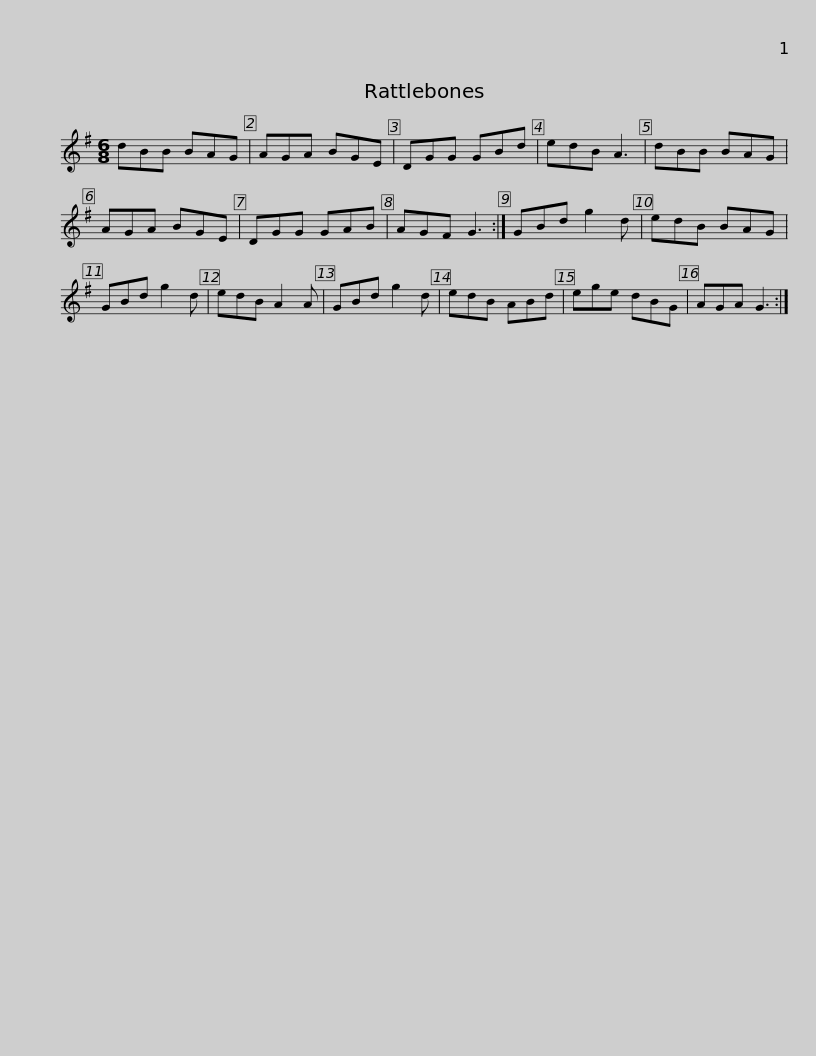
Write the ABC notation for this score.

X:1
L:1/8
M:6/8
I:linebreak $
K:G
V:1 treble
V:1
 dBB BAG | AGA BGE | DGG GBd | edB A3 | dBB BAG | %5
 AGA BGE | DGG GAB |$ AGF G3 :| GBd g2 d | edB BAG | %10
 GBd g2 d | edB A2 A | GBd g2 d | edB ABd | ege dBG |$ %15
 AGA G3 :| %16
